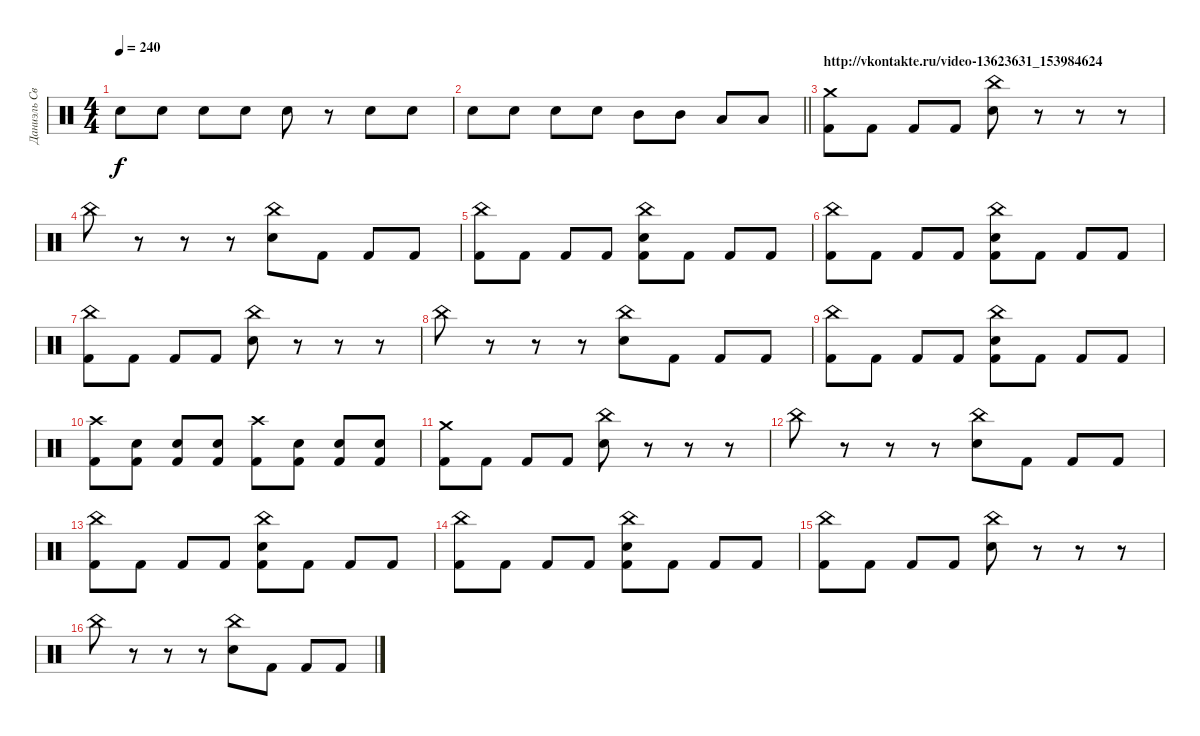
\track ("Даниэль Свенсон" "Даниэль Св") {instrument percussion}
\staff {score}
\articulation defaults
\ts (4 4)
\tempo 240
\clef neutral
\ks c "Electric Snare (hit)".8{dy f} "Electric Snare (hit)".8 "Electric Snare (hit)".8 "Electric Snare (hit)".8 "Electric Snare (hit)".8
r.8 "Electric Snare (hit)".8 "Electric Snare (hit)".8 |
\barLineRight lightlight "Electric Snare (hit)".8 "Electric Snare (hit)".8 "Electric Snare (hit)".8 "Electric Snare (hit)".8 "Mid Tom (hit)".8 "Mid Tom (hit)".8 "Low Tom (hit)".8 "Low Tom (hit)".8
|
\section ("" "http://vkontakte.ru/video-13623631_153984624")
("Crash medium (hit)" "Kick (hit) 2").8 "Kick (hit) 2".8 "Kick (hit) 2".8 "Kick (hit) 2".8 ("China (hit)" "Electric Snare (hit)").8 r.8 r.8 r.8 |
"China (hit)".8 r.8 r.8 r.8 ("China (hit)" "Electric Snare (hit)").8 "Kick (hit) 2".8 "Kick (hit) 2".8 "Kick (hit) 2".8 |
("China (hit)" "Kick (hit) 2").8 "Kick (hit) 2".8 "Kick (hit) 2".8 "Kick (hit) 2".8 ("China (hit)" "Electric Snare (hit)" "Kick (hit) 2").8 "Kick (hit) 2".8 "Kick (hit) 2".8 "Kick (hit) 2".8 |
("China (hit)" "Kick (hit) 2").8 "Kick (hit) 2".8 "Kick (hit) 2".8 "Kick (hit) 2".8 ("China (hit)" "Electric Snare (hit)" "Kick (hit) 2").8 "Kick (hit) 2".8 "Kick (hit) 2".8 "Kick (hit) 2".8 |
("China (hit)" "Kick (hit) 2").8 "Kick (hit) 2".8 "Kick (hit) 2".8 "Kick (hit) 2".8 ("China (hit)" "Electric Snare (hit)").8 r.8 r.8 r.8 |
"China (hit)".8 r.8 r.8 r.8 ("China (hit)" "Electric Snare (hit)").8 "Kick (hit) 2".8 "Kick (hit) 2".8 "Kick (hit) 2".8 |
("China (hit)" "Kick (hit) 2").8 "Kick (hit) 2".8 "Kick (hit) 2".8 "Kick (hit) 2".8 ("China (hit)" "Electric Snare (hit)" "Kick (hit) 2").8 "Kick (hit) 2".8 "Kick (hit) 2".8 "Kick (hit) 2".8 |
("Crash high (hit)" "Kick (hit) 2").8 ("Electric Snare (hit)" "Kick (hit) 2").8 ("Electric Snare (hit)" "Kick (hit) 2").8 ("Electric Snare (hit)" "Kick (hit) 2").8 ("Crash high (hit)" "Kick (hit) 2").8 ("Electric Snare (hit)" "Kick (hit) 2").8 ("Electric Snare (hit)" "Kick (hit) 2").8 ("Electric Snare (hit)" "Kick (hit) 2").8 |
("Crash medium (hit)" "Kick (hit) 2").8 "Kick (hit) 2".8 "Kick (hit) 2".8 "Kick (hit) 2".8 ("China (hit)" "Electric Snare (hit)").8 r.8 r.8 r.8 |
"China (hit)".8 r.8 r.8 r.8 ("China (hit)" "Electric Snare (hit)").8 "Kick (hit) 2".8 "Kick (hit) 2".8 "Kick (hit) 2".8 |
("China (hit)" "Kick (hit) 2").8 "Kick (hit) 2".8 "Kick (hit) 2".8 "Kick (hit) 2".8 ("China (hit)" "Electric Snare (hit)" "Kick (hit) 2").8 "Kick (hit) 2".8 "Kick (hit) 2".8 "Kick (hit) 2".8 |
("China (hit)" "Kick (hit) 2").8 "Kick (hit) 2".8 "Kick (hit) 2".8 "Kick (hit) 2".8 ("China (hit)" "Electric Snare (hit)" "Kick (hit) 2").8 "Kick (hit) 2".8 "Kick (hit) 2".8 "Kick (hit) 2".8 |
("China (hit)" "Kick (hit) 2").8 "Kick (hit) 2".8 "Kick (hit) 2".8 "Kick (hit) 2".8 ("China (hit)" "Electric Snare (hit)").8 r.8 r.8 r.8 |
"China (hit)".8 r.8 r.8 r.8 ("China (hit)" "Electric Snare (hit)").8 "Kick (hit) 2".8 "Kick (hit) 2".8 "Kick (hit) 2".8
